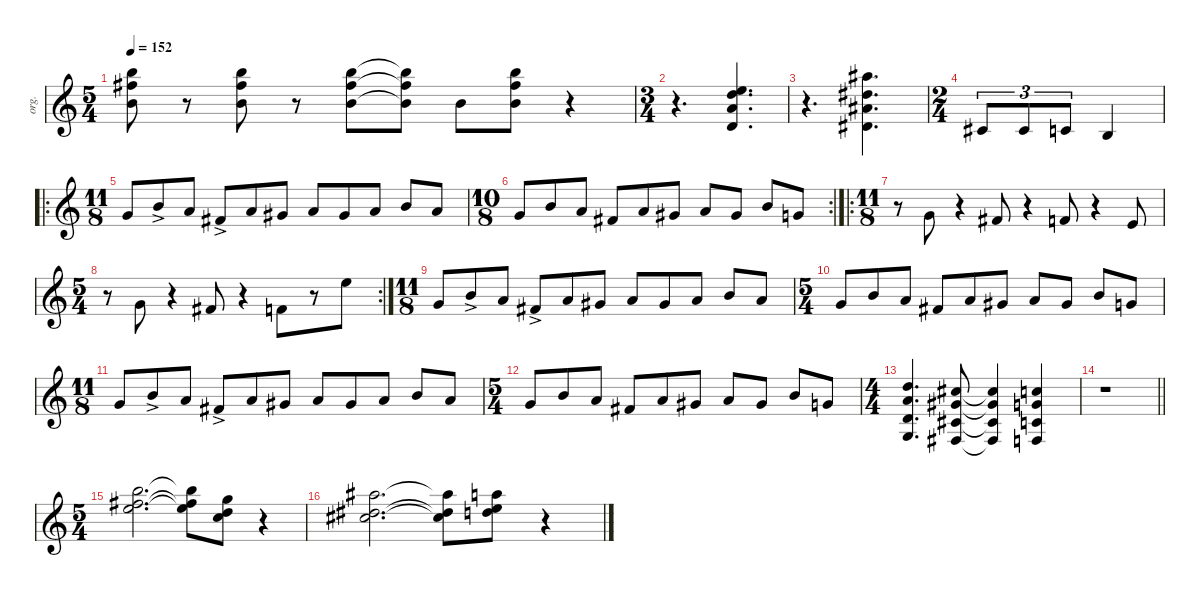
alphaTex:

\defaultSystemsLayout 4
\hideDynamics
\bracketExtendMode nobrackets
\otherSystemsTrackNameOrientation horizontal
\track ("Kevin Moore (Keyboard)" "org.") {instrument drawbarorgan}
\staff {score}
\tuning (E5 B4 G4 D4 A3 D3)
\ts (5 4)
\tempo 152
\clef g2
\ks c
(7.1 7.2{acc #} 9.4).8{dy f beam Down} r.8{beam Down} (7.1 7.2{acc #} 9.4).8{beam Down} r.8{beam Down} (7.1 7.2{acc #} 9.4).8{beam Down} (7.1{t} 7.2{t acc #} 9.4{t}).8{beam Down} 0.2.8{beam Down} (7.1 7.2{acc #} 9.4).8{beam Down} r.4{beam Down} |
\ts (3 4)
\beaming (8 2 2 2)
r.4{d beam Down} (0.1 3.2 2.3 0.4).4{d beam Up} |
r.4{d beam Down} (6.1{acc #} 4.2{acc #} 3.3{acc #} 1.4{acc #}).4{d beam Down} |
\ts (2 4)
\beaming (8 2 2)
4.5{acc #}.8{tu (3 2) beam Up} 4.5{acc #}.8{tu (3 2) beam Up} 3.5.8{tu (3 2) beam Up} 2.5.4{beam Up} |
\ro
\ts (11 8)
\beaming (8 3 3 3 2)
5.4.8{instrument percussiveorgan beam Up} 4.3{ac}.8{beam Up} 7.4.8{beam Up} 4.4{ac acc #}.8{beam Up} 7.4.8{beam Up} 6.4{acc #}.8{beam Up} 7.4.8{beam Up} 6.4{acc #}.8{beam Up} 7.4.8{beam Up} 4.3.8{beam Up} 7.4.8{beam Up} |
\rc 2
\ts (10 8)
\beaming (8 3 3 3 1)
5.4.8{beam Up} 4.3.8{beam Up} 7.4.8{beam Up} 4.4{acc #}.8{beam Up} 7.4.8{beam Up} 6.4{acc #}.8{beam Up} 7.4.8{beam Up beam merge} 6.4{acc #}.8{beam Up beam split} 4.3.8{beam Up beam merge} 5.4.8{beam Up} |
\ro
\ts (11 8)
\beaming (8 3 3 3 2)
r.8{beam Down} 5.4.8{dy mf beam Up} r.4{beam Up} 4.4{acc #}.8{beam Up} r.4{beam Up} 3.4.8{beam Up} r.4{beam Up} 2.4.8{beam Up} |
\rc 2
\ts (5 4)
\beaming (8 6 4)
r.8{beam Down} 5.4.8{beam Up} r.4{beam Up} 4.4{acc #}.8{beam Up} r.4{beam Up} 3.4.8{beam Down} r.8{beam Down} 5.2.8{beam Down} |
\ts (11 8)
\beaming (8 3 3 3 2)
5.4.8{dy f instrument drawbarorgan beam Up} 4.3{ac}.8{beam Up} 7.4.8{beam Up} 4.4{ac acc #}.8{beam Up} 7.4.8{beam Up} 6.4{acc #}.8{beam Up} 7.4.8{beam Up} 6.4{acc #}.8{beam Up} 7.4.8{beam Up} 4.3.8{beam Up} 7.4.8{beam Up} |
\ts (5 4)
\beaming (8 6 4)
5.4.8{beam Up} 4.3.8{beam Up} 7.4.8{beam Up beam split} 4.4{acc #}.8{beam Up} 7.4.8{beam Up} 6.4{acc #}.8{beam Up} 7.4.8{beam Up} 6.4{acc #}.8{beam Up beam split} 4.3.8{beam Up} 5.4.8{beam Up} |
\ts (11 8)
\beaming (8 3 3 3 2)
5.4.8{beam Up} 4.3{ac}.8{beam Up} 7.4.8{beam Up} 4.4{ac acc #}.8{beam Up} 7.4.8{beam Up} 6.4{acc #}.8{beam Up} 7.4.8{beam Up} 6.4{acc #}.8{beam Up} 7.4.8{beam Up} 4.3.8{beam Up} 7.4.8{beam Up} |
\ts (5 4)
\beaming (8 6 4)
5.4.8{beam Up} 4.3.8{beam Up} 7.4.8{beam Up beam split} 4.4{acc #}.8{beam Up} 7.4.8{beam Up} 6.4{acc #}.8{beam Up} 7.4.8{beam Up} 6.4{acc #}.8{beam Up beam split} 4.3.8{beam Up} 5.4.8{beam Up} |
\ts (4 4)
\beaming (8 2 2 2 2)
(7.3 7.4 5.5 5.6).4{d beam Up} (6.3{acc #} 6.4{acc #} 4.5{acc #} 4.6{acc #}).8{beam Up} (6.3{t acc #} 6.4{t acc #} 4.5{t acc #} 4.6{t acc #}).4{beam Up} (5.3 5.4 3.5 3.6).4{beam Up} |
\barLineRight lightlight
r.1{beam Down} |
\ts (5 4)
\beaming (8 6 4)
(7.1 7.2{acc #} 9.3).2{d beam Down} (7.1{t} 7.2{t acc #} 9.3{t}).8{beam Down} (3.1 3.2 5.3).8{beam Down} r.4{beam Down} |
(6.1{acc #} 4.2{acc #} 6.3{acc #}).2{d beam Down} (6.1{t acc #} 4.2{t acc #} 6.3{t acc #}).8{beam Down} (5.1 5.2 7.3).8{beam Down} r.4{beam Down}
